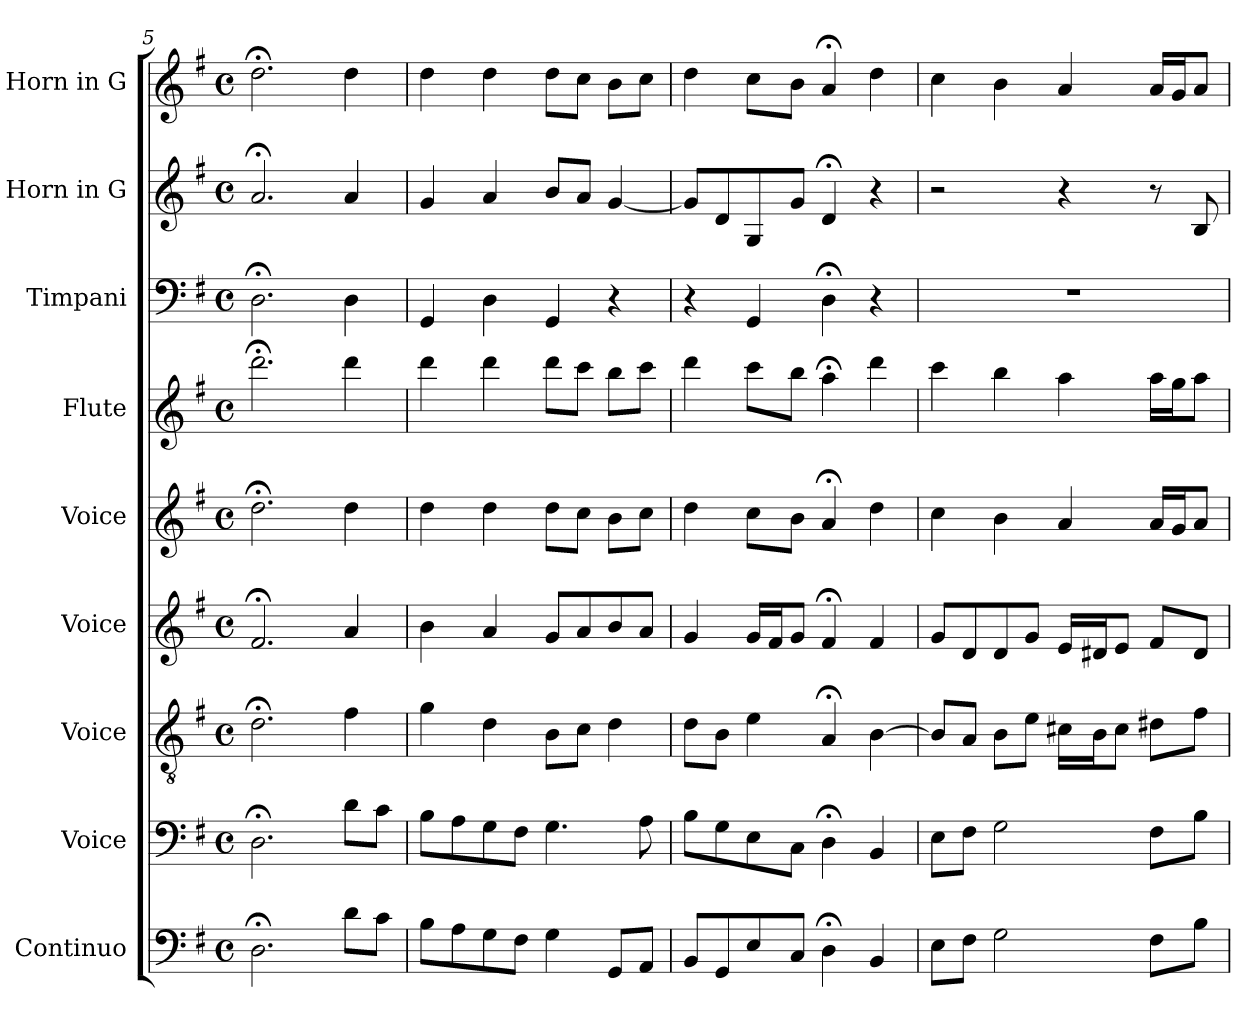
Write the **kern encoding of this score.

**kern	**kern	**kern	**kern	**kern	**kern	**kern	**kern	**kern
*part9	*part8	*part7	*part6	*part5	*part4	*part3	*part2	*part1
*staff9	*staff8	*staff7	*staff6	*staff5	*staff4	*staff3	*staff2	*staff1
*I"Continuo	*I"Voice	*I"Voice	*I"Voice	*I"Voice	*I"Flute	*I"Timpani	*I"Horn in G	*I"Horn in G
*I'Cont.	*I'V	*I'V	*I'V	*I'V	*I'Fl.	*I'Timp.	*	*
*clefF4	*clefF4	*clefGv2	*clefG2	*clefG2	*clefG2	*clefF4	*clefG2	*clefG2
*	*	*	*	*	*	*	*ITrd3c5	*ITrd3c5
*k[f#]	*k[f#]	*k[f#]	*k[f#]	*k[f#]	*k[f#]	*k[f#]	*k[f#c#]	*k[f#c#]
*M4/4	*M4/4	*M4/4	*M4/4	*M4/4	*M4/4	*M4/4	*M4/4	*M4/4
*met(c)	*met(c)	*met(c)	*met(c)	*met(c)	*met(c)	*met(c)	*met(c)	*met(c)
=5	=5	=5	=5	=5	=5	=5	=5	=5
2.D;<	2.D;<	2.d;<	2.f#;<	2.dd;<	2.ddd;<	2.D;<	2.e;<	2.a;<
8dL	8dL	4f#	4a	4dd	4ddd	4D	4e	4a
8cJ	8cJ	.	.	.	.	.	.	.
=6	=6	=6	=6	=6	=6	=6	=6	=6
8BL	8BL	4g	4b	4dd	4ddd	4GG	4d	4a
8A	8A	.	.	.	.	.	.	.
8G	8G	4d	4a	4dd	4ddd	4D	4e	4a
8F#J	8F#J	.	.	.	.	.	.	.
4G	4.G	8BL	8gL	8ddL	8dddL	4GG	8f#L	8aL
.	.	8cJ	8a	8ccJ	8cccJ	.	8eJ	8gJ
8GGL	.	4d	8b	8bL	8bbL	4r	[4d	8f#L
8AAJ	8A	.	8aJ	8ccJ	8cccJ	.	.	8gJ
=7	=7	=7	=7	=7	=7	=7	=7	=7
8BBL	8BL	8dL	4g	4dd	4ddd	4r	8dL]	4a
8GG	8G	8BJ	.	.	.	.	8A	.
8E	8E	4e	16gLL	8ccL	8cccL	4GG	8D	8gL
.	.	.	16f#J	.	.	.	.	.
8CJ	8CJ	.	8gJ	8bJ	8bbJ	.	8dJ	8f#J
4D;<	4D;<	4A;<	4f#;<	4a;<	4aa;<	4D;<	4A;<	4e;<
4BB	4BB	[4B	4f#	4dd	4ddd	4r	4r	4a
=8	=8	=8	=8	=8	=8	=8	=8	=8
8EL	8EL	8BL]	8gL	4cc	4ccc	1r	2r	4g
8F#J	8F#J	8AJ	8d	.	.	.	.	.
2G	2G	8BL	8d	4b	4bb	.	.	4f#
.	.	8eJ	8gJ	.	.	.	.	.
.	.	16c#XLL	16eLL	4a	4aa	.	4r	4e
.	.	16BJ	16d#XJ	.	.	.	.	.
.	.	8c#J	8eJ	.	.	.	.	.
8F#L	8F#L	8d#XL	8f#L	16aLL	16aaLL	.	8r	16eLL
.	.	.	.	16gJ	16ggJ	.	.	16dJ
8BJ	8BJ	8f#J	8d#J	8aJ	8aaJ	.	8F#	8eJ
=	=	=	=	=	=	=	=	=
*-	*-	*-	*-	*-	*-	*-	*-	*-
